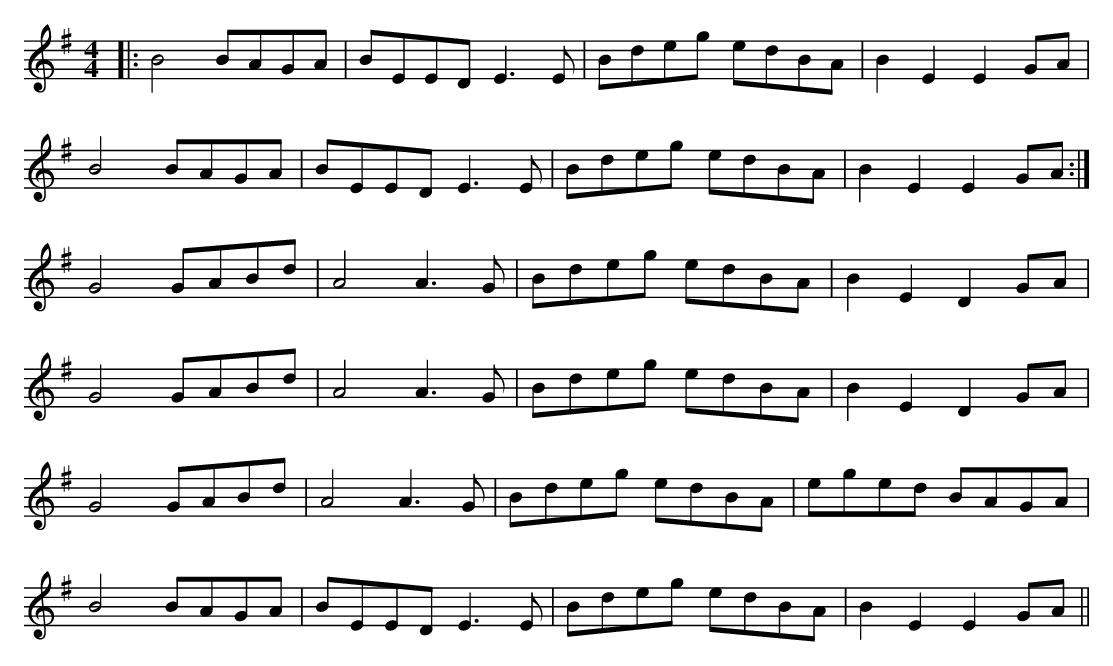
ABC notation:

X:1
M:4/4
K:G
|:B4 BAGA|BEED E3E|Bdeg edBA|B2 E2 E2 GA|
B4 BAGA|BEED E3E|Bdeg edBA|B2 E2 E2 GA:|
G4 GABd|A4 A3G|Bdeg edBA|B2 E2 D2 GA|
G4 GABd|A4 A3G|Bdeg edBA|B2 E2 D2 GA|
G4 GABd|A4 A3G|Bdeg edBA|eged BAGA|
B4 BAGA|BEED E3E|Bdeg edBA|B2 E2 E2 GA||
